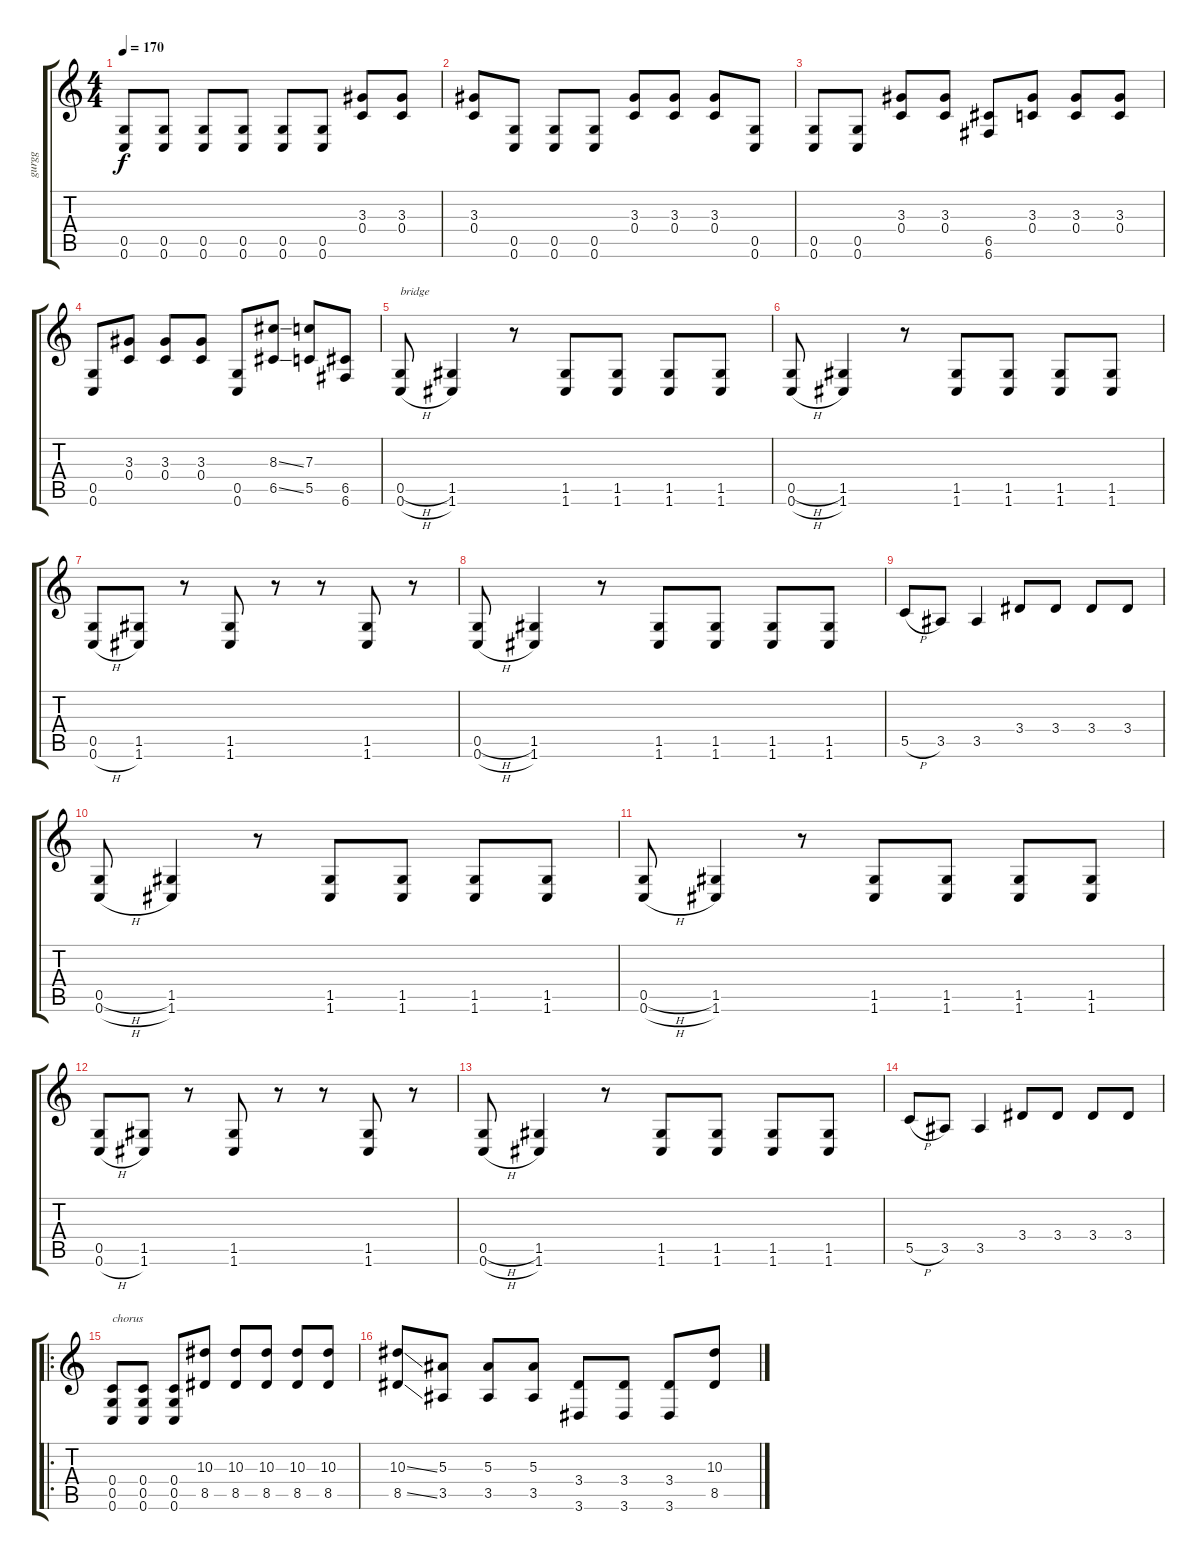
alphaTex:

\track ("gurgg" "gurgg") {instrument distortionguitar}
\staff {score tabs}
\tuning (D4 A3 F3 C3 G2 C2) {hide}
\ts (4 4)
\tempo 170
\clef g2
\ks c
(0.5 0.6).8{dy f} (0.5 0.6).8 (0.5 0.6).8 (0.5 0.6).8 (0.5 0.6).8 (0.5 0.6).8 (3.3 0.4).8 (3.3 0.4).8 |
(3.3 0.4).8 (0.5 0.6).8 (0.5 0.6).8 (0.5 0.6).8 (3.3 0.4).8 (3.3 0.4).8 (3.3 0.4).8 (0.5 0.6).8 |
(0.5 0.6).8 (0.5 0.6).8 (3.3 0.4).8 (3.3 0.4).8 (6.5 6.6).8 (3.3 0.4).8 (3.3 0.4).8 (3.3 0.4).8 |
(0.5 0.6).8 (3.3 0.4).8 (3.3 0.4).8 (3.3 0.4).8 (0.5 0.6).8 (8.3{ss} 6.5{ss}).8 (7.3 5.5).8 (6.5 6.6).8 |
(0.5{h} 0.6{h}).8{txt "bridge"} (1.5 1.6).4 r.8 (1.5 1.6).8 (1.5 1.6).8 (1.5 1.6).8 (1.5 1.6).8 |
(0.5{h} 0.6{h}).8 (1.5 1.6).4 r.8 (1.5 1.6).8 (1.5 1.6).8 (1.5 1.6).8 (1.5 1.6).8 |
(0.5 0.6{h}).8 (1.5 1.6).8 r.8 (1.5 1.6).8 r.8 r.8 (1.5 1.6).8 r.8 |
(0.5{h} 0.6{h}).8 (1.5 1.6).4 r.8 (1.5 1.6).8 (1.5 1.6).8 (1.5 1.6).8 (1.5 1.6).8 |
5.5{h}.8 3.5.8 3.5.4 3.4.8 3.4.8 3.4.8 3.4.8 |
(0.5{h} 0.6{h}).8 (1.5 1.6).4 r.8 (1.5 1.6).8 (1.5 1.6).8 (1.5 1.6).8 (1.5 1.6).8 |
(0.5{h} 0.6{h}).8 (1.5 1.6).4 r.8 (1.5 1.6).8 (1.5 1.6).8 (1.5 1.6).8 (1.5 1.6).8 |
(0.5 0.6{h}).8 (1.5 1.6).8 r.8 (1.5 1.6).8 r.8 r.8 (1.5 1.6).8 r.8 |
(0.5{h} 0.6{h}).8 (1.5 1.6).4 r.8 (1.5 1.6).8 (1.5 1.6).8 (1.5 1.6).8 (1.5 1.6).8 |
5.5{h}.8 3.5.8 3.5.4 3.4.8 3.4.8 3.4.8 3.4.8 |
\ro
(0.4 0.5 0.6).8{txt "chorus"} (0.4 0.5 0.6).8 (0.4 0.5 0.6).8 (10.3 8.5).8 (10.3 8.5).8 (10.3 8.5).8 (10.3 8.5).8 (10.3 8.5).8 |
(10.3{ss} 8.5{ss}).8 (5.3 3.5).8 (5.3 3.5).8 (5.3 3.5).8 (3.4 3.6).8 (3.4 3.6).8 (3.4 3.6).8 (10.3 8.5).8
